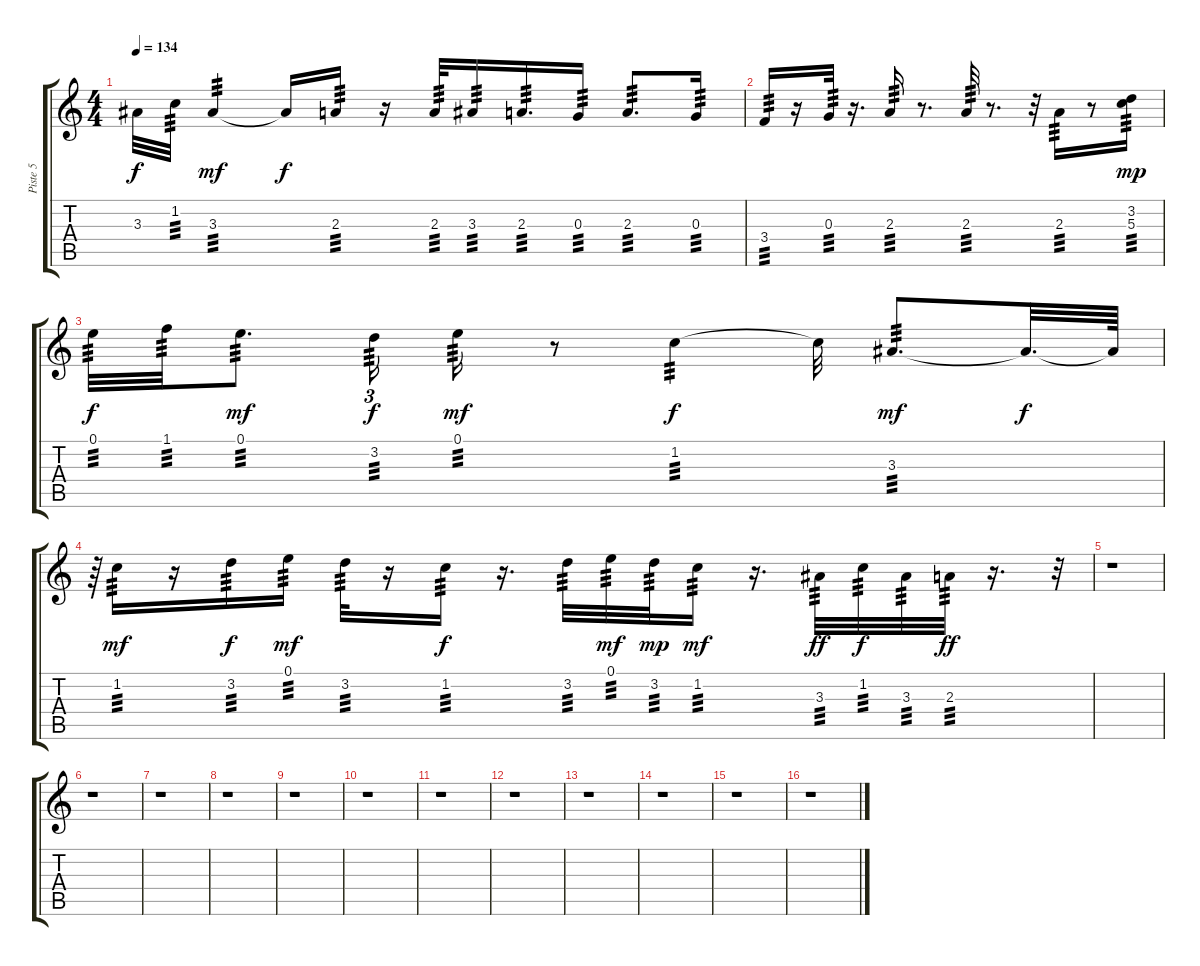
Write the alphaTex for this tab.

\track ("Piste 5" "Piste 5") {instrument acousticguitarsteel}
\staff {score tabs}
\tuning (E4 B3 G3 D3 A2 E2) {hide}
\ts (4 4)
\tempo 134
\clef g2
\ks c
3.3{t}.32{dy f} 1.2.32{tp 3} 3.3.4{tp 3 dy mf} 3.3{t}.16{dy f} 2.3.16{tp 3} r.16 2.3.32{tp 3} 3.3.16{tp 3} 2.3.16{d tp 3} 0.3.16{tp 3} 2.3.8{d tp 3} 0.3.16{tp 3} |
3.4.16{tp 3} r.16 0.3.32{tp 3} r.16{d} 2.3.16{tp 3} r.8{d} 2.3.32{tp 3} r.8{d} r.32 2.3.16{tp 3} r.8 (3.2 5.3).16{tp 3 dy mp} |
0.1.32{tp 3 dy f} 1.1.32{tp 3} 0.1.8{d tp 3 dy mf} 3.2.16{tu (3 2) tp 3 dy f} 0.1.16{tp 3 dy mf} r.8 1.2.4{tp 3 dy f} 1.2{t}.32 3.3.8{d tp 3 dy mf} 3.3{t}.32{d dy f} 3.3{t}.64 |
r.64{tu (3 2)} 1.2.16{tp 3 dy mf} r.16 3.2.16{tp 3 dy f} 0.1.16{tp 3 dy mf} 3.2.32{tp 3} r.16 1.2.16{tp 3 dy f} r.16{d} 3.2.32{tp 3} 0.1.32{tp 3 dy mf} 3.2.32{tp 3 dy mp} 1.2.16{tp 3 dy mf} r.16{d} 3.3.32{tp 3 dy ff} 1.2.32{tp 3 dy f} 3.3.32{tp 3} 2.3.32{tp 3 dy ff} r.16{d} r.32{tu (3 2)} |
r.1 |
r.1 |
r.1 |
r.1 |
r.1 |
r.1 |
r.1 |
r.1 |
r.1 |
r.1 |
r.1 |
r.1
